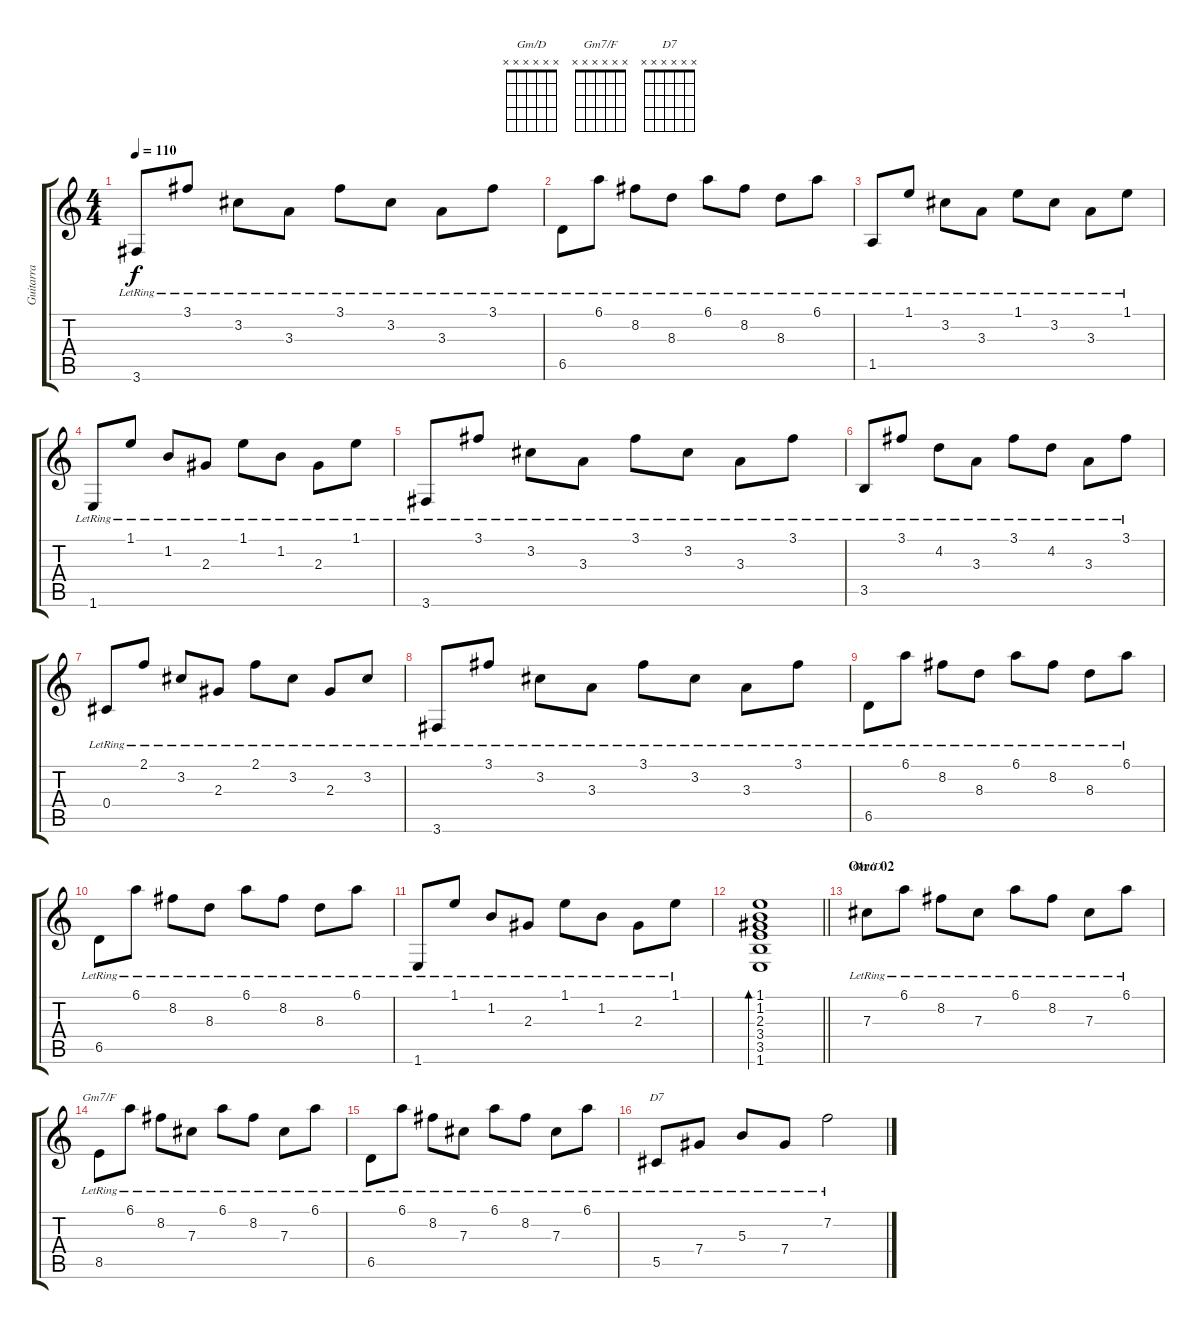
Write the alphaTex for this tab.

\track ("Guitarra" "Guitarra") {instrument acousticguitarsteel}
\staff {score tabs}
\tuning (Eb4 Bb3 Gb3 Db3 Ab2 Eb2) {hide}
\chord ("Gm/D" x x x x x x)
\chord ("Gm7/F" x x x x x x)
\chord ("D7" x x x x x x)
\ts (4 4)
\tempo 110
\clef g2
\ks c
3.6{lr}.8{dy f} 3.1{lr}.8 3.2{lr}.8 3.3{lr}.8 3.1{lr}.8 3.2{lr}.8 3.3{lr}.8 3.1{lr}.8 |
6.5{lr}.8 6.1{lr}.8 8.2{lr}.8 8.3{lr}.8 6.1{lr}.8 8.2{lr}.8 8.3{lr}.8 6.1{lr}.8 |
1.5{lr}.8 1.1{lr}.8 3.2{lr}.8 3.3{lr}.8 1.1{lr}.8 3.2{lr}.8 3.3{lr}.8 1.1{lr}.8 |
1.6{lr}.8 1.1{lr}.8 1.2{lr}.8 2.3{lr}.8 1.1{lr}.8 1.2{lr}.8 2.3{lr}.8 1.1{lr}.8 |
3.6{lr}.8 3.1{lr}.8 3.2{lr}.8 3.3{lr}.8 3.1{lr}.8 3.2{lr}.8 3.3{lr}.8 3.1{lr}.8 |
3.5{lr}.8 3.1{lr}.8 4.2{lr}.8 3.3{lr}.8 3.1{lr}.8 4.2{lr}.8 3.3{lr}.8 3.1{lr}.8 |
0.4{lr}.8 2.1{lr}.8 3.2{lr}.8 2.3{lr}.8 2.1{lr}.8 3.2{lr}.8 2.3{lr}.8 3.2{lr}.8 |
3.6{lr}.8 3.1{lr}.8 3.2{lr}.8 3.3{lr}.8 3.1{lr}.8 3.2{lr}.8 3.3{lr}.8 3.1{lr}.8 |
6.5{lr}.8 6.1{lr}.8 8.2{lr}.8 8.3{lr}.8 6.1{lr}.8 8.2{lr}.8 8.3{lr}.8 6.1{lr}.8 |
6.5{lr}.8 6.1{lr}.8 8.2{lr}.8 8.3{lr}.8 6.1{lr}.8 8.2{lr}.8 8.3{lr}.8 6.1{lr}.8 |
1.6{lr}.8 1.1{lr}.8 1.2{lr}.8 2.3{lr}.8 1.1{lr}.8 1.2{lr}.8 2.3{lr}.8 1.1{lr}.8 |
\barLineRight lightlight
(1.1 1.2 2.3 3.4 3.5 1.6).1{bd 120} |
\section ("" "Otro 02")
7.3{lr}.8{ch "Gm/D"} 6.1{lr}.8 8.2{lr}.8 7.3{lr}.8 6.1{lr}.8 8.2{lr}.8 7.3{lr}.8 6.1{lr}.8 |
8.5{lr}.8{ch "Gm7/F"} 6.1{lr}.8 8.2{lr}.8 7.3{lr}.8 6.1{lr}.8 8.2{lr}.8 7.3{lr}.8 6.1{lr}.8 |
6.5{lr}.8 6.1{lr}.8 8.2{lr}.8 7.3{lr}.8 6.1{lr}.8 8.2{lr}.8 7.3{lr}.8 6.1{lr}.8 |
5.5{lr}.8{ch "D7"} 7.4{lr}.8 5.3{lr}.8 7.4{lr}.8 7.2{lr}.2
